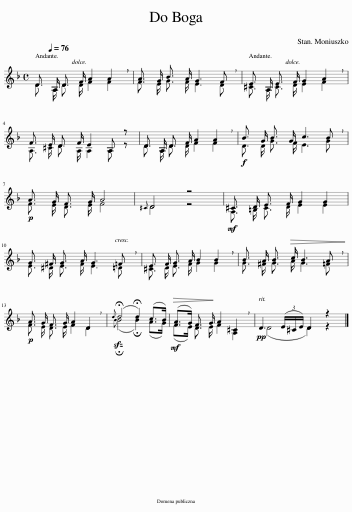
X:1
%%score ( 1 2 )
L:1/8
Q:1/4=76
M:4/4
I:linebreak $
K:F
V:1 treble
V:2 treble
V:1
 D3/2 A,/ D3/2 F/ A2 !breath!A2 | A3/2 G/ B3/2 A/ G3 !breath!F | E3/2 A,/ E3/2 F/ G2 !breath!A2 |$ F3/2 E/ D3/2 F/ E2 A, z | D3/2 A,/ D3/2 F/ A2 !breath!A2 | %5
!f! B3/2 G/ B3/2 G/ c3 !breath!B |$!p! A3/2 G/ F3/2 G/ A4 |{^C} D4 z4 |!mf! ^C3/2 D/ E3/2 F/ G2 G2 |$ G3/2 ^F/ G3/2 A/ G3 !breath!=F | %10
 E3/2 F/ G3/2 A/ B2 !breath!B2 | B3/2 A/ B3/2!>(! c/ B3 !breath!A!>)! |$!p! A3/2 G/ F3/2 G/ A2 !breath!D2 |!sfz!{!fermata!d} (!fermata!d4 !fermata!d2) (c>B) |!mf!!>(! (A>G) F3/2 G/ A2 !breath!^C2!>)! | %15
!pp! D3 (3(E/^C/E/) D2 z2 |] %16
V:2
 D3/2 A,/ D3/2 D/ F2 F2 | F3/2 E/ G3/2 F/ E3 D | ^C3/2 A,/ C3/2 D/ E2 F2 |$ A,3/2 ^C/ D3/2 A,/ A,2 A, z | D3/2 A,/ D3/2 D/ F2 F2 | %5
 D3/2 D/ G3/2 F/ E3 G |$ F3/2 E/ D3/2 E/ F4 | D4 z4 | A,3/2 =B,/ ^C3/2 D/ E2 E2 |$ E3/2 ^D/ E3/2 ^F/ E3 =D | %10
 ^C3/2 D/ E3/2 F/ G2 G2 | G3/2 ^F/ G3/2 A/ G3 =F |$ F3/2 E/ D3/2 E/ F2 D2 |{!fermata!B} (!fermata!B4 !fermata!B2) (A>G) | (F>E) D3/2 E/ F2 A,2 | %15
 (D4 D2) z2 |] %16
